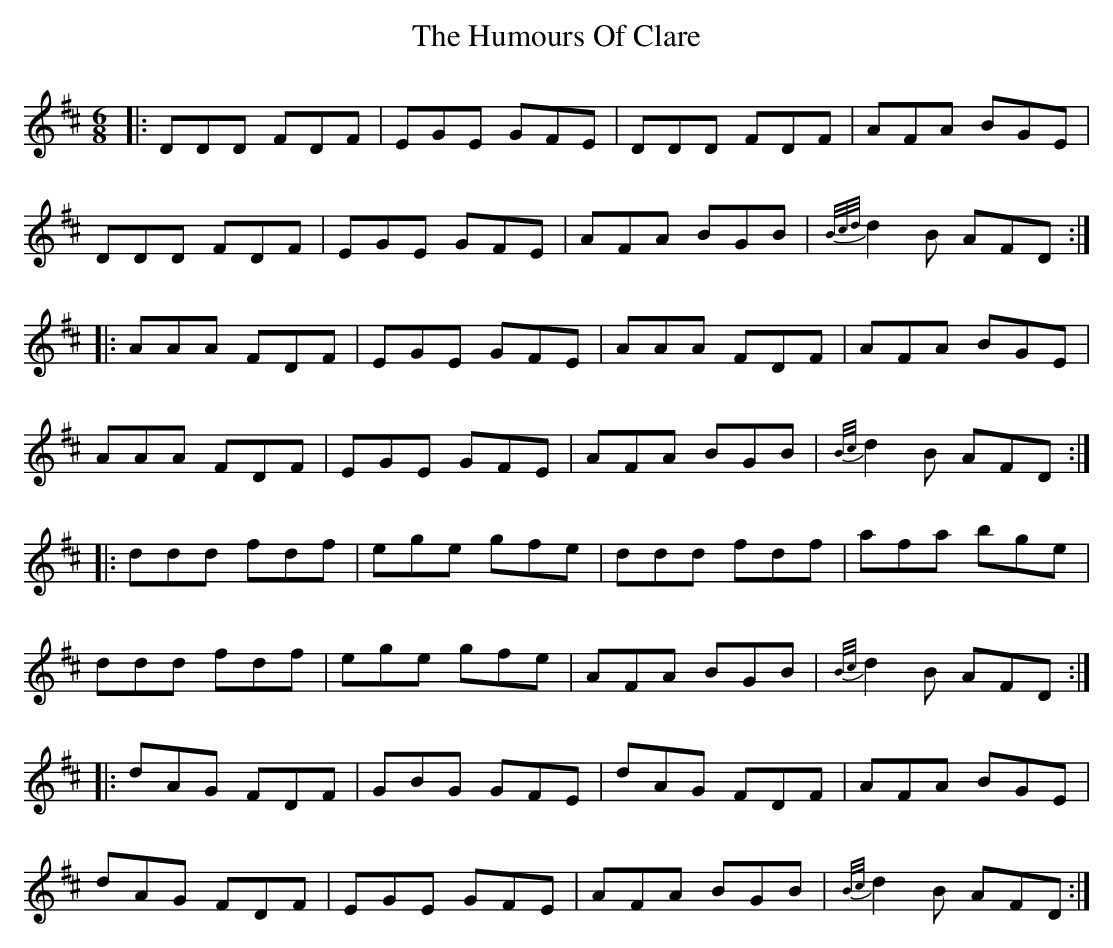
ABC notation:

X:1
T: The Humours Of Clare
M: 6/8
L: 1/8
K: Dmaj
|:DDD FDF|EGE GFE|DDD FDF|AFA BGE|
DDD FDF|EGE GFE|AFA BGB|{B/c/d/}d2B AFD:|
|:AAA FDF|EGE GFE|AAA FDF|AFA BGE|
AAA FDF|EGE GFE|AFA BGB|{B/c/}d2B AFD:|
|:ddd fdf|ege gfe|ddd fdf|afa bge|
ddd fdf|ege gfe|AFA BGB|{B/c/}d2B AFD:|
|:dAG FDF|GBG GFE|dAG FDF|AFA BGE|
dAG FDF|EGE GFE|AFA BGB|{B/c/}d2B AFD:|
